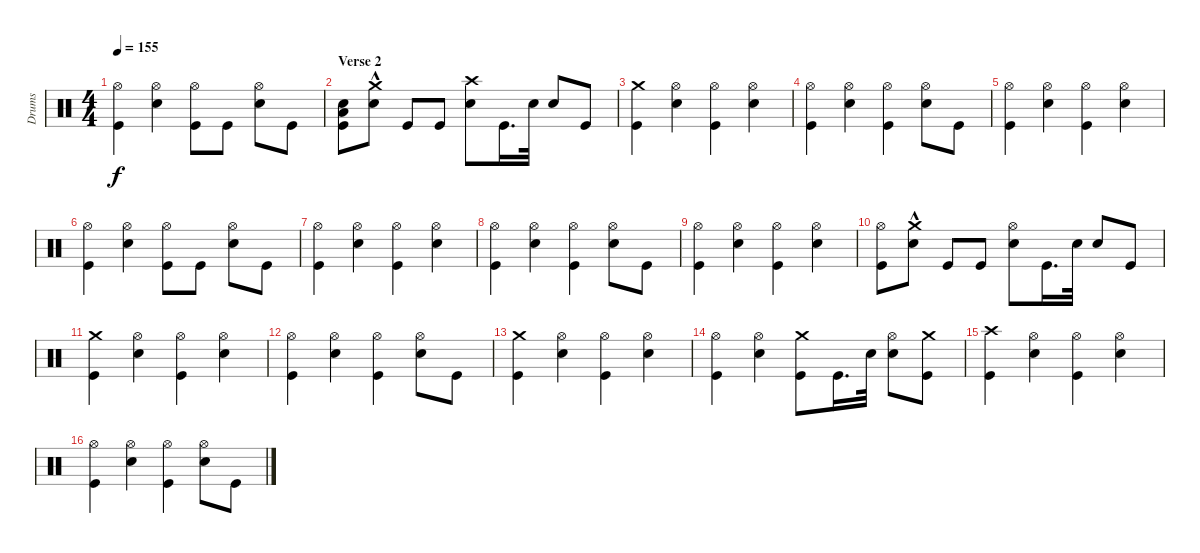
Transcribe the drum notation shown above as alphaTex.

\track ("Drums" "Drums") {instrument percussion}
\staff {score}
\articulation defaults
\ts (4 4)
\tempo 155
\clef neutral
\ks c
("Hi-Hat (open)" "Kick (hit)").4{dy f} ("Hi-Hat (open)" "Electric Snare (hit)").4 ("Hi-Hat (open)" "Kick (hit)").8 "Kick (hit)".8 ("Hi-Hat (open)" "Electric Snare (hit)").8 "Kick (hit)".8 |
\section ("" "Verse 2")
("Low Floor Tom (hit)" "Snare (hit) 2" "Kick (hit)").8 ("Crash medium (hit)"{hac} "Electric Snare (hit)").8 "Kick (hit)".8 "Kick (hit)".8 ("Electric Snare (hit)" "Crash high (hit)").8 "Kick (hit)".16{d} "Electric Snare (hit)".32 "Electric Snare (hit)".8 "Kick (hit)".8 |
("Kick (hit)" "Crash medium (hit)").4 ("Hi-Hat (open)" "Electric Snare (hit)").4 ("Hi-Hat (open)" "Kick (hit)").4 ("Hi-Hat (open)" "Electric Snare (hit)").4 |
("Kick (hit)" "Hi-Hat (open)").4 ("Electric Snare (hit)" "Hi-Hat (open)").4 ("Kick (hit)" "Hi-Hat (open)").4 ("Electric Snare (hit)" "Hi-Hat (open)").8 "Kick (hit)".8 |
("Kick (hit)" "Hi-Hat (open)").4 ("Electric Snare (hit)" "Hi-Hat (open)").4 ("Kick (hit)" "Hi-Hat (open)").4 ("Electric Snare (hit)" "Hi-Hat (open)").4 |
("Kick (hit)" "Hi-Hat (open)").4 ("Electric Snare (hit)" "Hi-Hat (open)").4 ("Kick (hit)" "Hi-Hat (open)").8 "Kick (hit)".8 ("Electric Snare (hit)" "Hi-Hat (open)").8 "Kick (hit)".8 |
("Kick (hit)" "Hi-Hat (open)").4 ("Hi-Hat (open)" "Electric Snare (hit)").4 ("Hi-Hat (open)" "Kick (hit)").4 ("Hi-Hat (open)" "Electric Snare (hit)").4 |
("Kick (hit)" "Hi-Hat (open)").4 ("Electric Snare (hit)" "Hi-Hat (open)").4 ("Kick (hit)" "Hi-Hat (open)").4 ("Electric Snare (hit)" "Hi-Hat (open)").8 "Kick (hit)".8 |
("Kick (hit)" "Hi-Hat (open)").4 ("Electric Snare (hit)" "Hi-Hat (open)").4 ("Kick (hit)" "Hi-Hat (open)").4 ("Electric Snare (hit)" "Hi-Hat (open)").4 |
("Kick (hit)" "Hi-Hat (open)").8 ("Electric Snare (hit)" "Crash medium (hit)"{hac}).8 "Kick (hit)".8 "Kick (hit)".8 ("Hi-Hat (open)" "Electric Snare (hit)").8 "Kick (hit)".16{d} "Electric Snare (hit)".32 "Electric Snare (hit)".8 "Kick (hit)".8 |
("Kick (hit)" "Crash medium (hit)").4 ("Hi-Hat (open)" "Electric Snare (hit)").4 ("Hi-Hat (open)" "Kick (hit)").4 ("Hi-Hat (open)" "Electric Snare (hit)").4 |
("Kick (hit)" "Hi-Hat (open)").4 ("Electric Snare (hit)" "Hi-Hat (open)").4 ("Kick (hit)" "Hi-Hat (open)").4 ("Electric Snare (hit)" "Hi-Hat (open)").8 "Kick (hit)".8 |
("Kick (hit)" "Crash medium (hit)").4 ("Electric Snare (hit)" "Hi-Hat (open)").4 ("Kick (hit)" "Hi-Hat (open)").4 ("Electric Snare (hit)" "Hi-Hat (open)").4 |
("Kick (hit)" "Hi-Hat (open)").4 ("Electric Snare (hit)" "Hi-Hat (open)").4 ("Kick (hit)" "Crash medium (hit)").8 "Kick (hit)".16{d} "Electric Snare (hit)".32 ("Electric Snare (hit)" "Hi-Hat (open)").8 ("Crash medium (hit)" "Kick (hit)").8 |
("Crash high (hit)" "Kick (hit)").4 ("Electric Snare (hit)" "Hi-Hat (open)").4 ("Kick (hit)" "Hi-Hat (open)").4 ("Electric Snare (hit)" "Hi-Hat (open)").4 |
("Kick (hit)" "Hi-Hat (open)").4 ("Electric Snare (hit)" "Hi-Hat (open)").4 ("Kick (hit)" "Hi-Hat (open)").4 ("Electric Snare (hit)" "Hi-Hat (open)").8 "Kick (hit)".8
